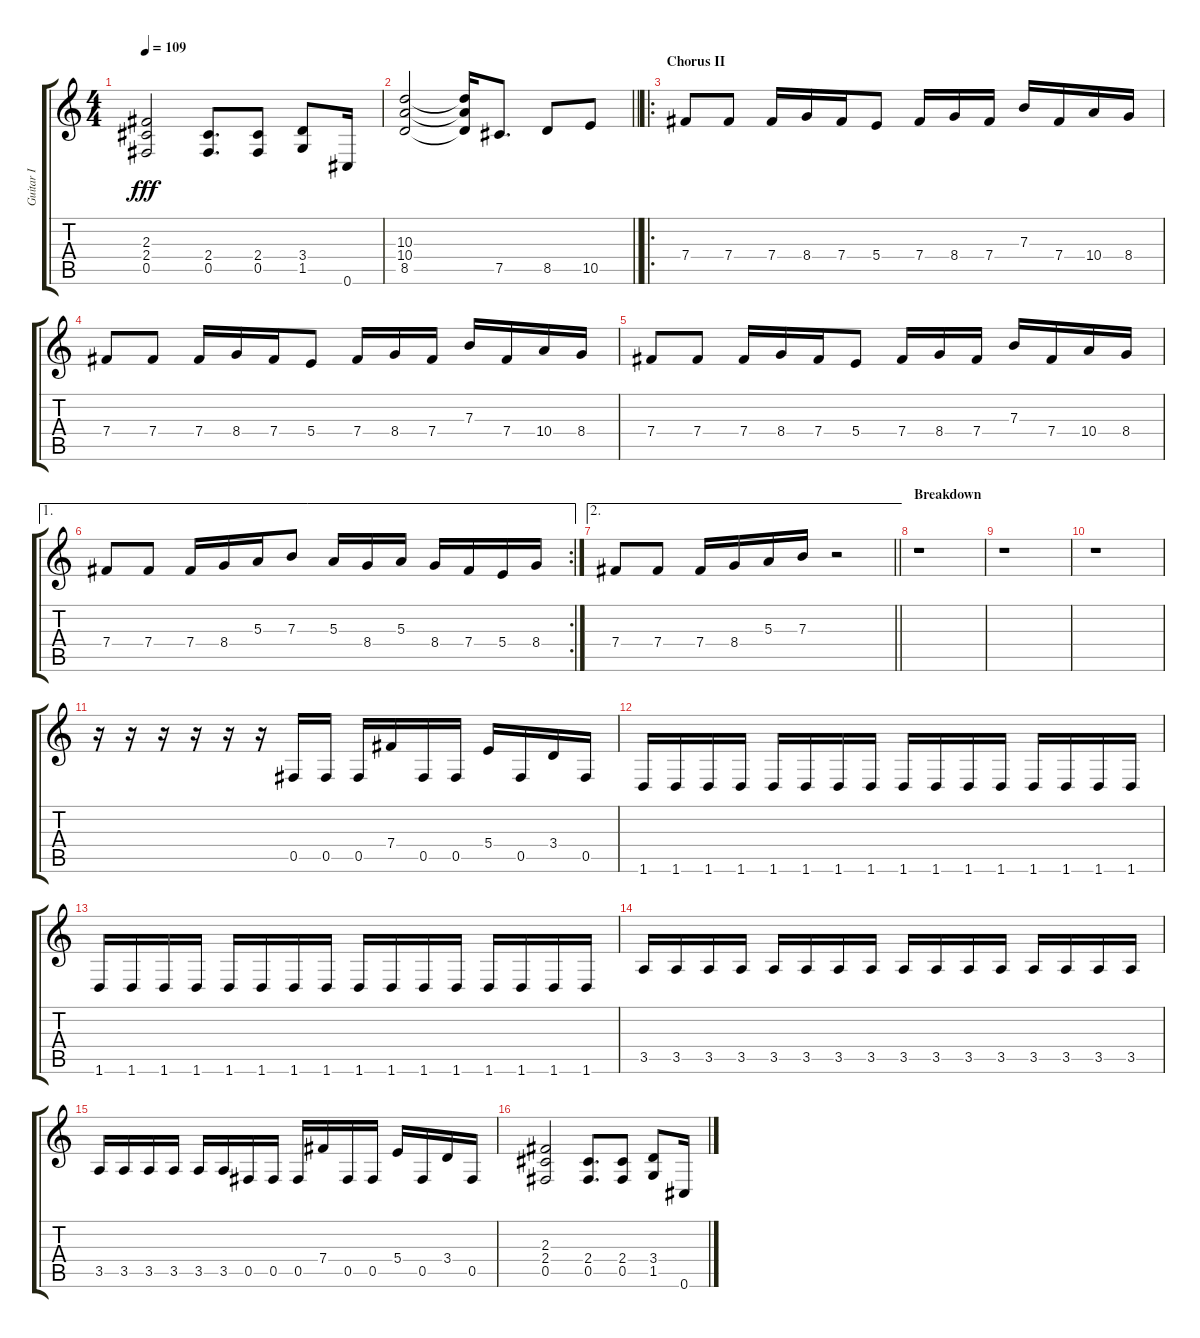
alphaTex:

\track ("Guitar I" "Guitar I") {instrument overdrivenguitar}
\staff {score tabs}
\tuning (Db4 Ab3 E3 B2 Gb2 Db2) {hide}
\ts (4 4)
\tempo 109
\clef g2
\ks c
(2.3 2.4 0.5).2{dy fff} (2.4 0.5).8{d} (2.4 0.5).8 (3.4 1.5).8 0.6.16 |
\barLineRight lightlight
(10.3 10.4 8.5).2 (10.3{t} 10.4{t} 8.5{t}).16 7.5.8{d} 8.5.8 10.5.8 |
\ro
\section ("" "Chorus II")
7.4.8 7.4.8 7.4.16 8.4.16 7.4.16 5.4.8 7.4.16 8.4.16 7.4.16 7.3.16 7.4.16 10.4.16 8.4.16 |
7.4.8 7.4.8 7.4.16 8.4.16 7.4.16 5.4.8 7.4.16 8.4.16 7.4.16 7.3.16 7.4.16 10.4.16 8.4.16 |
7.4.8 7.4.8 7.4.16 8.4.16 7.4.16 5.4.8 7.4.16 8.4.16 7.4.16 7.3.16 7.4.16 10.4.16 8.4.16 |
\ae 1
\rc 2
7.4.8 7.4.8 7.4.16 8.4.16 5.3.16 7.3.8 5.3.16 8.4.16 5.3.16 8.4.16 7.4.16 5.4.16 8.4.16 |
\ae 2
\barLineRight lightlight
7.4.8 7.4.8 7.4.16 8.4.16 5.3.16 7.3.16 r.2 |
\section ("" "Breakdown")
r.1 |
r.1 |
r.1 |
r.16 r.16 r.16 r.16 r.16 r.16 0.5.16 0.5.16 0.5.16 7.4.16 0.5.16 0.5.16 5.4.16 0.5.16 3.4.16 0.5.16 |
1.6.16 1.6.16 1.6.16 1.6.16 1.6.16 1.6.16 1.6.16 1.6.16 1.6.16 1.6.16 1.6.16 1.6.16 1.6.16 1.6.16 1.6.16 1.6.16 |
1.6.16 1.6.16 1.6.16 1.6.16 1.6.16 1.6.16 1.6.16 1.6.16 1.6.16 1.6.16 1.6.16 1.6.16 1.6.16 1.6.16 1.6.16 1.6.16 |
3.5.16 3.5.16 3.5.16 3.5.16 3.5.16 3.5.16 3.5.16 3.5.16 3.5.16 3.5.16 3.5.16 3.5.16 3.5.16 3.5.16 3.5.16 3.5.16 |
3.5.16 3.5.16 3.5.16 3.5.16 3.5.16 3.5.16 0.5.16 0.5.16 0.5.16 7.4.16 0.5.16 0.5.16 5.4.16 0.5.16 3.4.16 0.5.16 |
(2.3 2.4 0.5).2 (2.4 0.5).8{d} (2.4 0.5).8 (3.4 1.5).8 0.6.16
